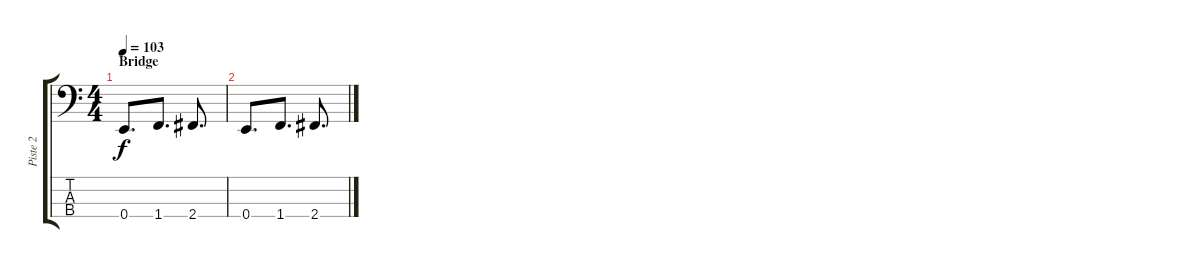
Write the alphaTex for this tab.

\track ("Piste 2" "Piste 2") {instrument electricbassfinger}
\staff {score tabs}
\tuning (G2 D2 A1 E1) {hide}
\ts (4 4)
\section ("" "Bridge")
\tempo 103
\clef f4
\ks c
0.4.8{d dy f} 1.4.8{d} 2.4.8{d} |
0.4.8{d} 1.4.8{d} 2.4.8{d}
